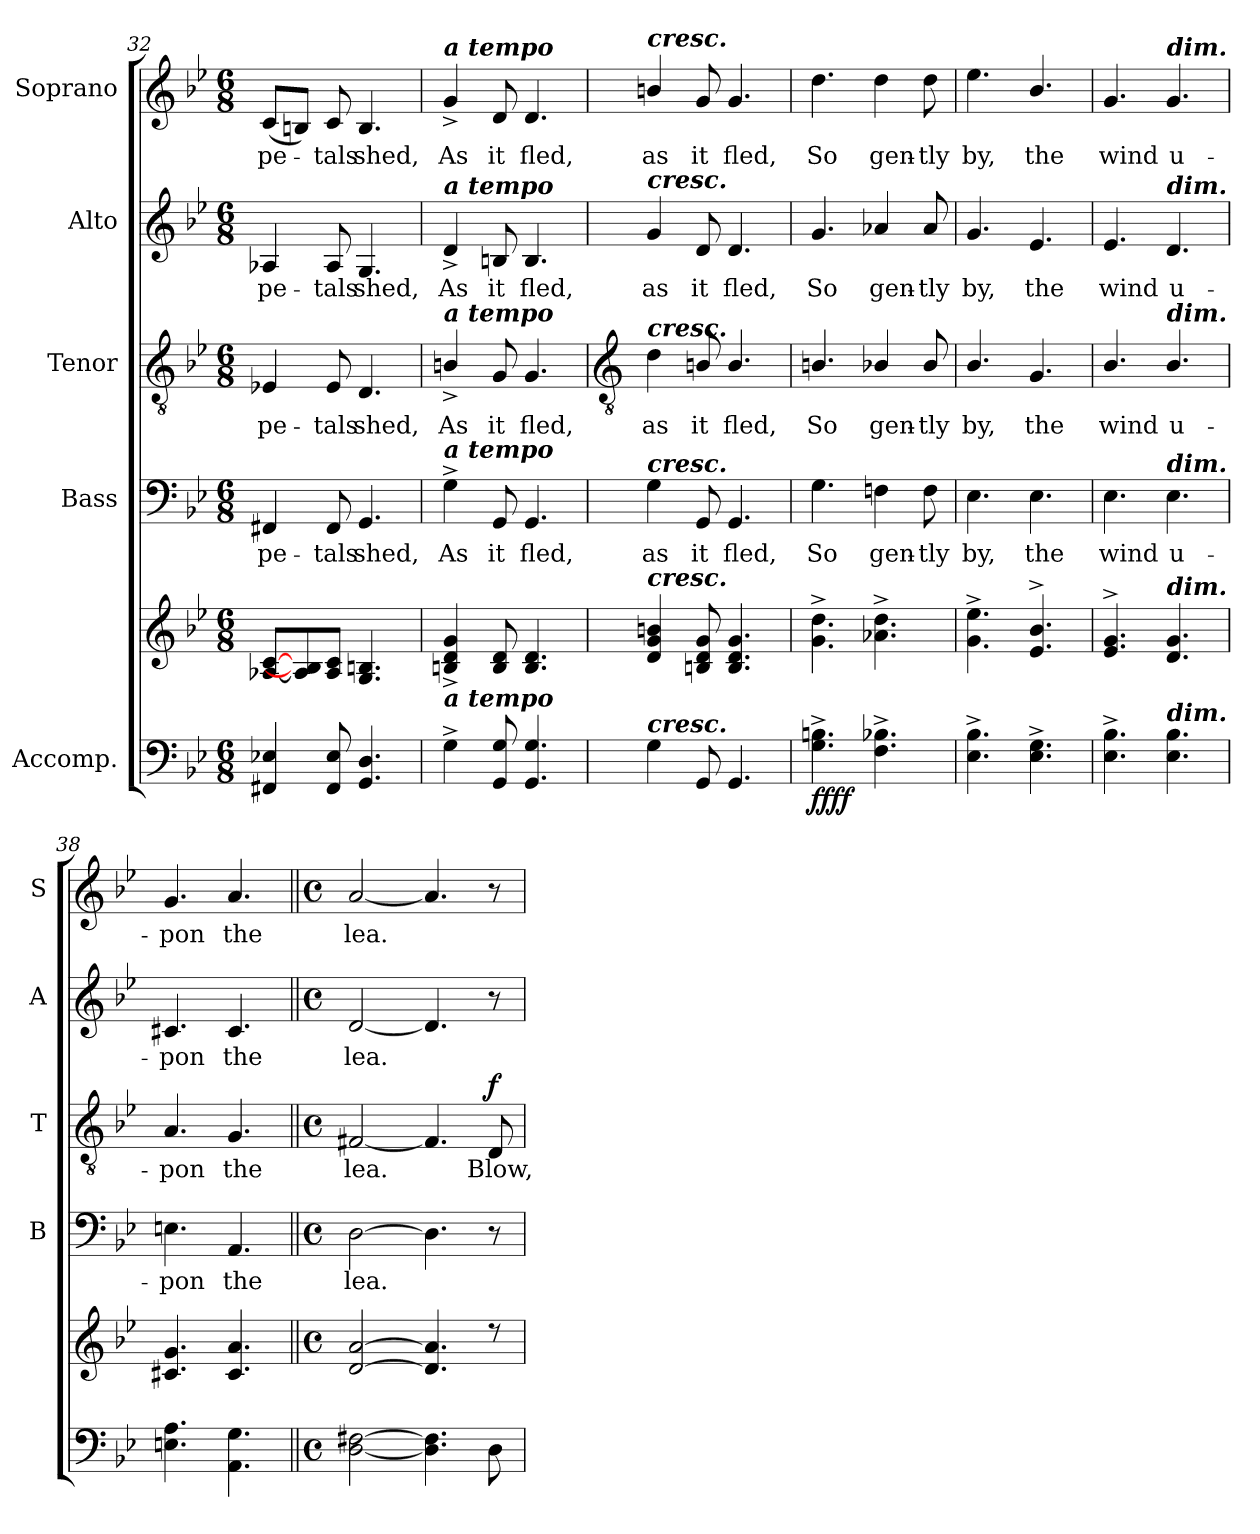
**kern	**kern	**dynam	**kern	**text	**kern	**text	**dynam	**kern	**text	**kern	**text
*part5	*part5	*part5	*part4	*part4	*part3	*part3	*part3	*part2	*part2	*part1	*part1
*staff6	*staff5	*staff5/6	*staff4	*staff4	*staff3	*staff3	*staff3	*staff2	*staff2	*staff1	*staff1
*I"Accomp.	*	*	*I"Bass	*	*I"Tenor	*	*	*I"Alto	*	*I"Soprano	*
*	*	*	*I'B	*	*I'T	*	*	*I'A	*	*I'S	*
*clefF4	*clefG2	*	*clefF4	*	*clefGv2	*	*	*clefG2	*	*clefG2	*
*k[b-e-]	*k[b-e-]	*	*k[b-e-]	*	*k[b-e-]	*	*	*k[b-e-]	*	*k[b-e-]	*
*B-:	*B-:	*	*B-:	*	*B-:	*	*	*B-:	*	*B-:	*
*M6/8	*M6/8	*	*M6/8	*	*M6/8	*	*	*M6/8	*	*M6/8	*
=32	=32	=32	=32	=32	=32	=32	=32	=32	=32	=32	=32
!	!	!	!	!LO:LY:b	!	!LO:LY:b	!	!	!LO:LY:b	!	!LO:LY:b
4FF#X/ 4E-X/	[8A-X [8cL	.	4FF#X	pe-	4E-X	pe-	.	4A-X	pe-	(<8cL	pe-
.	8A-] 8B]	.	.	.	.	.	.	.	.	8BnJ)	.
!	!	!	!	!LO:LY:b	!	!LO:LY:b	!	!	!LO:LY:b	!	!LO:LY:b
8FF#/ 8E-/	8A- 8cJ	.	8FF#	-tals	8E-	-tals	.	8A-	-tals	8c	tals
!	!	!	!	!LO:LY:b	!	!LO:LY:b	!	!	!LO:LY:b	!	!LO:LY:b
4.GG/ 4.D/	4.G 4.B	.	4.GG	shed,	4.D	shed,	.	4.G	shed,	4.B	shed,
=33	=33	=33	=33	=33	=33	=33	=33	=33	=33	=33	=33
!	!	!	!	!	!	!	!	!	!	!LO:TX:a:Bi:t=a tempo	!
!	!	!	!	!	!	!	!	!LO:TX:a:Bi:t=a tempo	!	!	!
!	!	!	!	!	!LO:TX:a:Bi:t=a tempo	!	!	!	!	!	!
!	!	!	!LO:TX:a:Bi:t=a tempo	!	!	!	!	!	!	!	!
!LO:TX:a:Bi:t=a tempo	!	!	!	!	!	!	!	!	!	!	!
!	!	!	!	!LO:LY:b	!	!LO:LY:b	!	!	!LO:LY:b	!	!LO:LY:b
4G^\	4Bn^ 4d^ 4g^	.	4G^	As	4Bn^/	As	.	4d^	As	4g^	As
!	!	!	!	!LO:LY:b	!	!LO:LY:b	!	!	!LO:LY:b	!	!LO:LY:b
8GG 8G	8B 8d	.	8GG	it	8G	it	.	8Bn	it	8d	it
!	!	!	!	!LO:LY:b	!	!LO:LY:b	!	!	!LO:LY:b	!	!LO:LY:b
4.GG 4.G	4.B 4.d	.	4.GG	fled,	4.G	fled,	.	4.B	fled,	4.d	fled,
!!LO:LB:g=z
=34	=34	=34	=34	=34	=34	=34	=34	=34	=34	=34	=34
*	*	*	*	*	*clefGv2	*	*	*	*	*	*
*	*^	*	*	*	*	*	*	*	*	*	*
!	!	!	!	!	!	!	!	!	!	!	!LO:TX:a:Bi:t=cresc.	!
!	!	!	!	!	!	!	!	!	!LO:TX:a:Bi:t=cresc.	!	!	!
!	!	!	!	!	!	!LO:TX:a:Bi:t=cresc.	!	!	!	!	!	!
!	!	!	!	!LO:TX:a:Bi:t=cresc.	!	!	!	!	!	!	!	!
!	!LO:TX:a:Bi:t=cresc.	!	!	!	!	!	!	!	!	!	!	!
!LO:TX:a:Bi:t=cresc.	!	!	!	!	!	!	!	!	!	!	!	!
!	!	!LO:N:vis=1	!	!	!LO:LY:b	!	!LO:LY:b	!	!	!LO:LY:b	!	!LO:LY:b
4G	4d/ 4g/ 4bn/	2.ryy	.	4G	as	4d	as	.	4g	as	4bn/	as
!	!	!	!	!	!LO:LY:b	!	!LO:LY:b	!	!	!LO:LY:b	!	!LO:LY:b
8GG	8Bn 8d 8g	.	.	8GG	it	8Bn/	it	.	8d	it	8g	it
!	!	!	!	!	!LO:LY:b	!	!LO:LY:b	!	!	!LO:LY:b	!	!LO:LY:b
4.GG	4.B 4.d 4.g	.	.	4.GG	fled,	4.B/	fled,	.	4.d	fled,	4.g	fled,
=35	=35	=35	=35	=35	=35	=35	=35	=35	=35	=35	=35	=35
!	!	!LO:N:vis=1	!LO:DY:b=2	!	!LO:LY:b	!	!LO:LY:b	!	!	!LO:LY:b	!	!LO:LY:b
!	!	!	!LO:DY:n=1:b	!	!	!	!	!	!	!	!	!
4.G^ 4.Bn^	4.g\^ 4.dd\^	2.ryy	ff ff	4.G	So	4.Bn/	So	.	4.g	So	4.dd	So
!	!	!	!	!	!LO:LY:b	!	!LO:LY:b	!	!	!LO:LY:b	!	!LO:LY:b
4.F^ 4.B-X^	4.a-X\^ 4.dd\^	.	.	4Fn	gen-	4B-X/	gen-	.	4a-X	gen-	4dd	gen-
!	!	!	!	!	!LO:LY:b	!	!LO:LY:b	!	!	!LO:LY:b	!	!LO:LY:b
.	.	.	.	8F	-tly	8B-/	-tly	.	8a-	-tly	8dd	-tly
=36	=36	=36	=36	=36	=36	=36	=36	=36	=36	=36	=36	=36
!	!	!	!	!	!LO:LY:b	!	!LO:LY:b	!	!	!LO:LY:b	!	!LO:LY:b
4.E-^ 4.B-^	4.g\^ 4.ee-\^	2.ryy	.	4.E-	by,	4.B-/	by,	.	4.g	by,	4.ee-	by,
!	!	!	!	!	!LO:LY:b	!	!LO:LY:b	!	!	!LO:LY:b	!	!LO:LY:b
4.E-^ 4.G^	4.e-/^ 4.b-/^	.	.	4.E-	the	4.G	the	.	4.e-	the	4.b-/	the
=37	=37	=37	=37	=37	=37	=37	=37	=37	=37	=37	=37	=37
!	!	!	!	!	!LO:LY:b	!	!LO:LY:b	!	!	!LO:LY:b	!	!LO:LY:b
4.E-^ 4.B-^	4.e-^ 4.g^	2.ryy	.	4.E-	wind	4.B-/	wind	.	4.e-	wind	4.g	wind
!	!	!	!	!	!	!	!	!	!	!	!LO:TX:a:Bi:t=dim.	!
!	!	!	!	!	!	!	!	!	!LO:TX:a:Bi:t=dim.	!	!	!
!	!	!	!	!	!	!LO:TX:a:Bi:t=dim.	!	!	!	!	!	!
!	!	!	!	!LO:TX:a:Bi:t=dim.	!	!	!	!	!	!	!	!
!	!LO:TX:a:Bi:t=dim.	!	!	!	!	!	!	!	!	!	!	!
!LO:TX:a:Bi:t=dim.	!	!	!	!	!	!	!	!	!	!	!	!
!	!	!	!	!	!LO:LY:b	!	!LO:LY:b	!	!	!LO:LY:b	!	!LO:LY:b
4.E- 4.B-	4.d 4.g	.	.	4.E-	u-	4.B-/	u-	.	4.d	u-	4.g	u-
=38	=38	=38	=38	=38	=38	=38	=38	=38	=38	=38	=38	=38
!	!	!LO:N:vis=1	!	!	!LO:LY:b	!	!LO:LY:b	!	!	!LO:LY:b	!	!LO:LY:b
4.En 4.A	4.c#X 4.g	2.ryy	.	4.En	-pon	4.A	-pon	.	4.c#X	-pon	4.g	-pon
!	!	!	!	!	!LO:LY:b	!	!LO:LY:b	!	!	!LO:LY:b	!	!LO:LY:b
4.AA 4.G	4.c# 4.a	.	.	4.AA	the	4.G	the	.	4.c#	the	4.a	the
=39||	=39||	=39||	=39||	=39||	=39||	=39||	=39||	=39||	=39||	=39||	=39||	=39||
*M4/4	*M4/4	*	*	*M4/4	*	*M4/4	*	*	*M4/4	*	*M4/4	*
*met(c)	*met(c)	*	*	*met(c)	*	*met(c)	*	*	*met(c)	*	*met(c)	*
!	!	!	!	!	!LO:LY:b	!	!LO:LY:b	!	!	!LO:LY:b	!	!LO:LY:b
[2D [2F#X	[2d [2a	1ryy	.	[2D	lea.	[2F#X	lea.	.	[2d	lea.	[2a	lea.
4.D] 4.F#]	4.d] 4.a]	.	.	4.D]	.	4.F#]	.	.	4.d]	.	4.a]	.
!	!	!	!	!	!	!	!LO:LY:b	!LO:DY:b	!	!	!	!
8D	8r	.	.	8r	.	8D	Blow,	f	8r	.	8r	.
*	*v	*v	*	*	*	*	*	*	*	*	*	*
=	=	=	=	=	=	=	=	=	=	=	=
*-	*-	*-	*-	*-	*-	*-	*-	*-	*-	*-	*-
